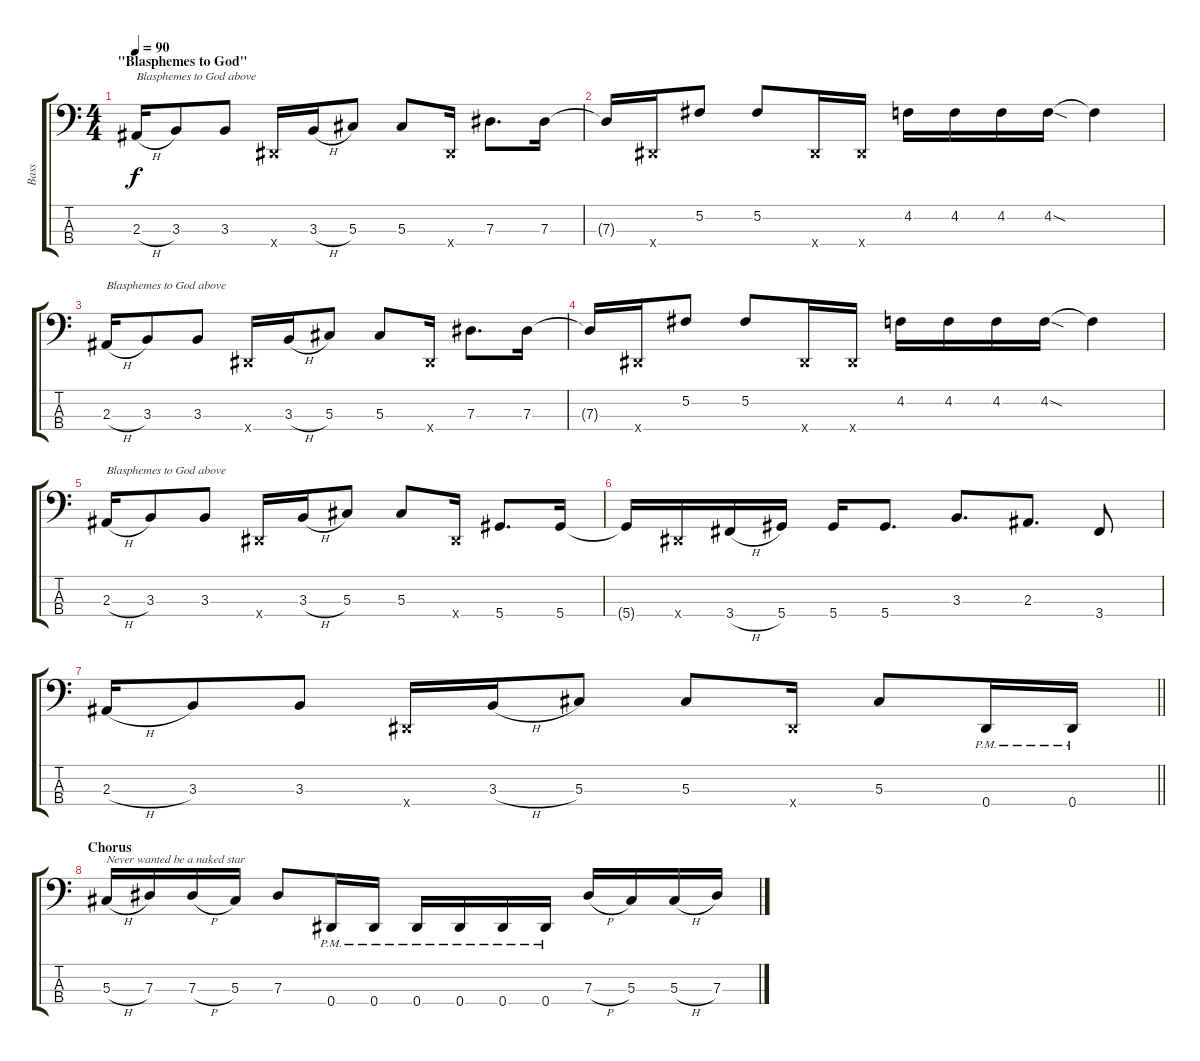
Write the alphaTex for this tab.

\track ("Bass" "Bass") {instrument electricbassfinger bank 255}
\staff {score tabs}
\tuning (Gb2 Db2 Ab1 Eb1) {hide}
\ts (4 4)
\section ("" "\"Blasphemes to God\"")
\tempo 90
\clef f4
\ks c
2.3{h}.16{txt "Blasphemes to God above" dy f} 3.3.8 3.3.8 0.4{x}.16 3.3{h}.16 5.3.8 5.3.8 0.4{x}.16 7.3.8{d} 7.3.16 |
7.3{t}.16 0.4{x}.16 5.2.8 5.2.8 0.4{x}.16 0.4{x}.16 4.2.16 4.2.16 4.2.16 4.2{sod}.16 4.2{t}.4 |
2.3{h}.16{txt "Blasphemes to God above"} 3.3.8 3.3.8 0.4{x}.16 3.3{h}.16 5.3.8 5.3.8 0.4{x}.16 7.3.8{d} 7.3.16 |
7.3{t}.16 0.4{x}.16 5.2.8 5.2.8 0.4{x}.16 0.4{x}.16 4.2.16 4.2.16 4.2.16 4.2{sod}.16 4.2{t}.4 |
2.3{h}.16{txt "Blasphemes to God above"} 3.3.8 3.3.8 0.4{x}.16 3.3{h}.16 5.3.8 5.3.8 0.4{x}.16 5.4.8{d} 5.4.16 |
5.4{t}.16 0.4{x}.16 3.4{h}.16 5.4.16 5.4.16 5.4.8{d} 3.3.8{d} 2.3.8{d} 3.4.8 |
\barLineRight lightlight
2.3{h}.16 3.3.8 3.3.8 0.4{x}.16 3.3{h}.16 5.3.8 5.3.8 0.4{x}.16 5.3.8 0.4{pm}.16 0.4{pm}.16 |
\section ("" "Chorus")
5.3{h}.16{txt "Never wanted be a naked star"} 7.3.16 7.3{h}.16 5.3.16 7.3.8 0.4{pm}.16 0.4{pm}.16 0.4{pm}.16 0.4{pm}.16 0.4{pm}.16 0.4{pm}.16 7.3{h}.16 5.3.16 5.3{h}.16 7.3.16
